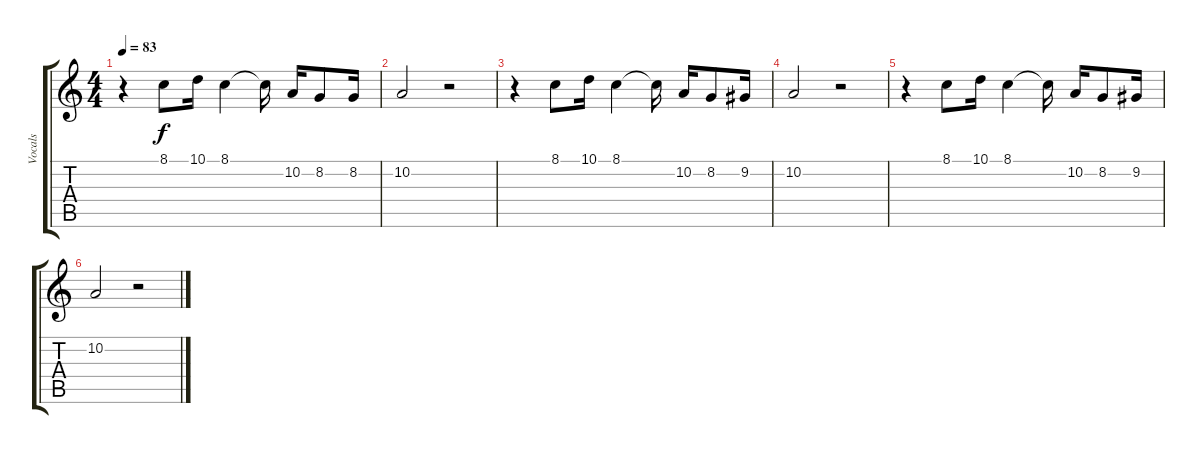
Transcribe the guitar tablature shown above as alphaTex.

\track ("Vocals" "Vocals") {instrument harmonica}
\staff {score tabs}
\tuning (E4 B3 G3 D3 A2 E2) {hide}
\ts (4 4)
\tempo 83
\clef g2
\ks c
r.4{dy f} 8.1.8 10.1.16 8.1.4 8.1{t}.16 10.2.16 8.2.8 8.2.16 |
10.2.2 r.2 |
r.4 8.1.8 10.1.16 8.1.4 8.1{t}.16 10.2.16 8.2.8 9.2.16 |
10.2.2 r.2 |
r.4 8.1.8 10.1.16 8.1.4 8.1{t}.16 10.2.16 8.2.8 9.2.16 |
10.2.2 r.2
